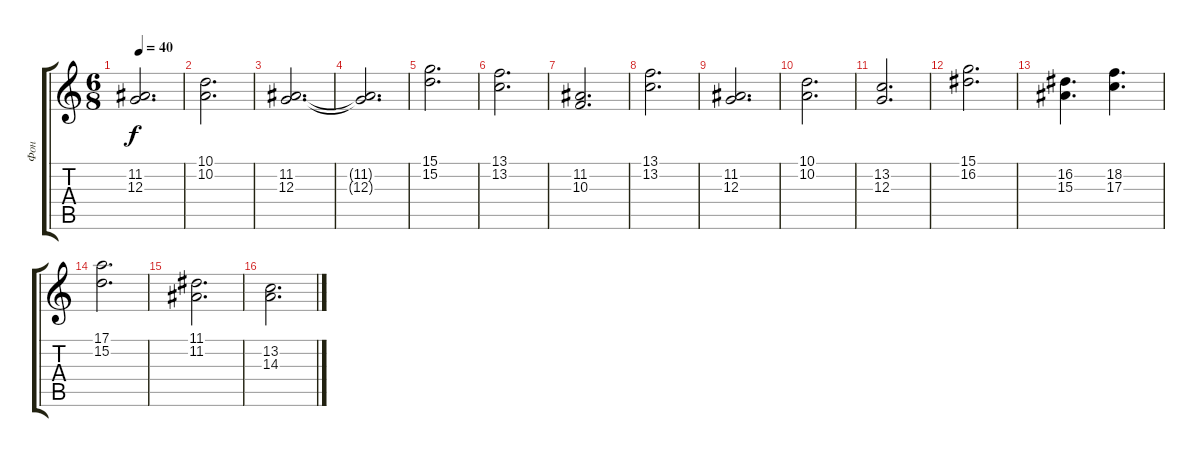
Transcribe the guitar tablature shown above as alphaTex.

\track ("Фон" "Фон") {instrument synthstrings1}
\staff {score tabs}
\tuning (E4 B3 G3 D3 A2 E2) {hide}
\ts (6 8)
\tempo 40
\clef g2
\ks c
(11.2 12.3).2{d dy f} |
(10.1 10.2).2{d} |
(11.2 12.3).2{d} |
(11.2{t} 12.3{t}).2{d} |
(15.1 15.2).2{d} |
(13.1 13.2).2{d} |
(11.2 10.3).2{d} |
(13.1 13.2).2{d} |
(11.2 12.3).2{d} |
(10.1 10.2).2{d} |
(13.2 12.3).2{d} |
(15.1 16.2).2{d} |
(16.2 15.3).4{d} (18.2 17.3).4{d} |
(17.1 15.2).2{d} |
(11.1 11.2).2{d} |
(13.2 14.3).2{d}
